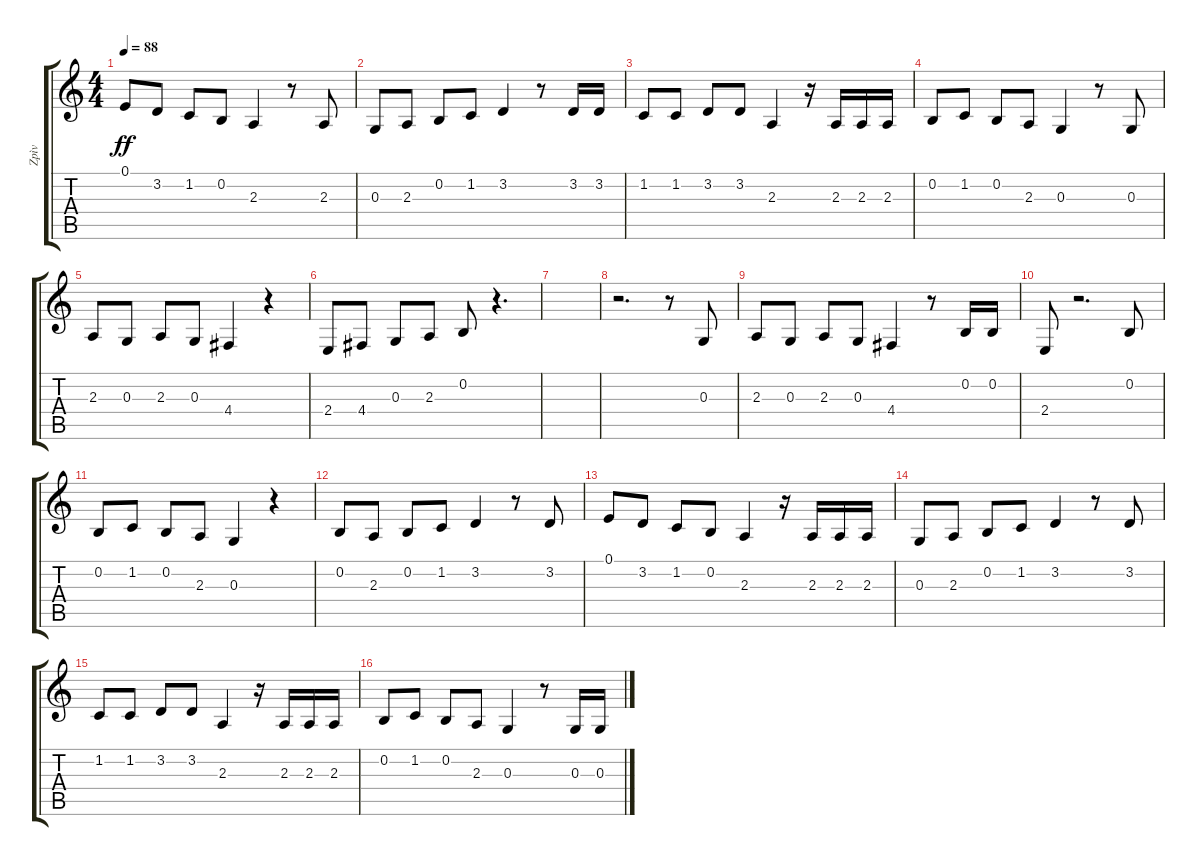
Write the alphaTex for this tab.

\track ("Zpìv" "Zpìv") {instrument flute}
\staff {score tabs}
\tuning (E4 B3 G3 D3 A2 E2) {hide}
\ts (4 4)
\tempo 88
\clef g2
\ks c
0.1.8{dy ff} 3.2.8 1.2.8 0.2.8 2.3.4 r.8 2.3.8 |
0.3.8 2.3.8 0.2.8 1.2.8 3.2.4 r.8 3.2.16 3.2.16 |
1.2.8 1.2.8 3.2.8 3.2.8 2.3.4 r.16 2.3.16 2.3.16 2.3.16 |
0.2.8 1.2.8 0.2.8 2.3.8 0.3.4 r.8 0.3.8 |
2.3.8 0.3.8 2.3.8 0.3.8 4.4.4 r.4 |
2.4.8 4.4.8 0.3.8 2.3.8 0.2.8 r.4{d} |
|
r.2{d} r.8 0.3.8 |
2.3.8 0.3.8 2.3.8 0.3.8 4.4.4 r.8 0.2.16 0.2.16 |
2.4.8 r.2{d} 0.2.8 |
0.2.8 1.2.8 0.2.8 2.3.8 0.3.4 r.4 |
0.2.8 2.3.8 0.2.8 1.2.8 3.2.4 r.8 3.2.8 |
0.1.8 3.2.8 1.2.8 0.2.8 2.3.4 r.16 2.3.16 2.3.16 2.3.16 |
0.3.8 2.3.8 0.2.8 1.2.8 3.2.4 r.8 3.2.8 |
1.2.8 1.2.8 3.2.8 3.2.8 2.3.4 r.16 2.3.16 2.3.16 2.3.16 |
0.2.8 1.2.8 0.2.8 2.3.8 0.3.4 r.8 0.3.16 0.3.16
